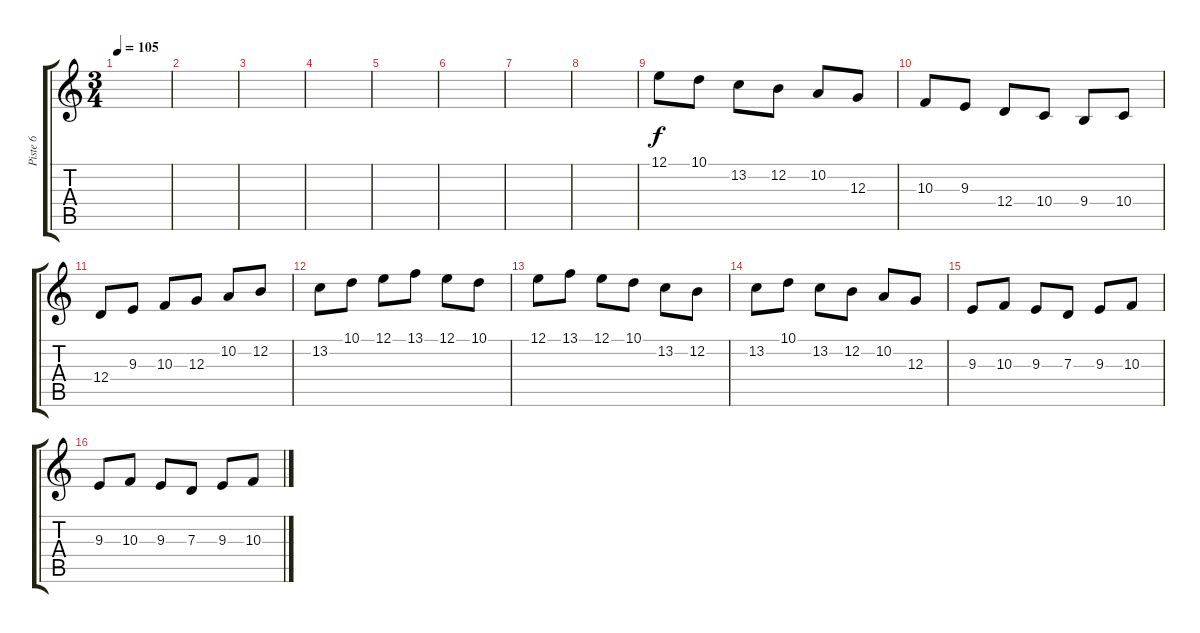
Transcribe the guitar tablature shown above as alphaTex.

\track ("Piste 6" "Piste 6") {instrument accordion}
\staff {score tabs}
\tuning (E4 B3 G3 D3 A2 E2) {hide}
\ts (3 4)
\tempo 105
\clef g2
\ks c
|
|
|
|
|
|
|
|
12.1.8 10.1.8 13.2.8 12.2.8 10.2.8 12.3.8 |
10.3.8 9.3.8 12.4.8 10.4.8 9.4.8 10.4.8 |
12.4.8 9.3.8 10.3.8 12.3.8 10.2.8 12.2.8 |
13.2.8 10.1.8 12.1.8 13.1.8 12.1.8 10.1.8 |
12.1.8 13.1.8 12.1.8 10.1.8 13.2.8 12.2.8 |
13.2.8 10.1.8 13.2.8 12.2.8 10.2.8 12.3.8 |
9.3.8 10.3.8 9.3.8 7.3.8 9.3.8 10.3.8 |
9.3.8 10.3.8 9.3.8 7.3.8 9.3.8 10.3.8
